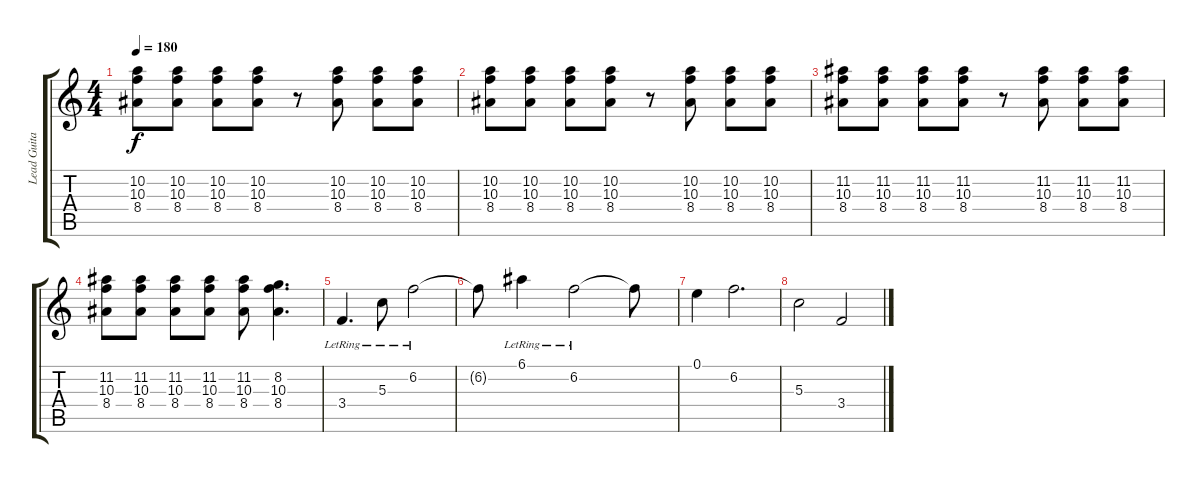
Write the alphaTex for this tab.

\track ("Lead Guitar" "Lead Guita") {instrument electricguitarclean}
\staff {score tabs}
\tuning (E4 B3 G3 D3 A2 D2) {hide}
\ts (4 4)
\tempo 180
\clef g2
\ks c
(10.2 10.3 8.4).8{dy f} (10.2 10.3 8.4).8 (10.2 10.3 8.4).8 (10.2 10.3 8.4).8 r.8 (10.2 10.3 8.4).8 (10.2 10.3 8.4).8 (10.2 10.3 8.4).8 |
(10.2 10.3 8.4).8 (10.2 10.3 8.4).8 (10.2 10.3 8.4).8 (10.2 10.3 8.4).8 r.8 (10.2 10.3 8.4).8 (10.2 10.3 8.4).8 (10.2 10.3 8.4).8 |
(11.2 10.3 8.4).8 (11.2 10.3 8.4).8 (11.2 10.3 8.4).8 (11.2 10.3 8.4).8 r.8 (11.2 10.3 8.4).8 (11.2 10.3 8.4).8 (11.2 10.3 8.4).8 |
(11.2 10.3 8.4).8 (11.2 10.3 8.4).8 (11.2 10.3 8.4).8 (11.2 10.3 8.4).8 (11.2 10.3 8.4).8 (8.2 10.3 8.4).4{d} |
3.4{lr}.4{d instrument electricguitarclean} 5.3{lr}.8 6.2{lr}.2 |
6.2{t}.8 6.1{lr}.4 6.2{lr}.2 6.2{t}.8 |
0.1.4 6.2.2{d} |
5.3.2 3.4.2
